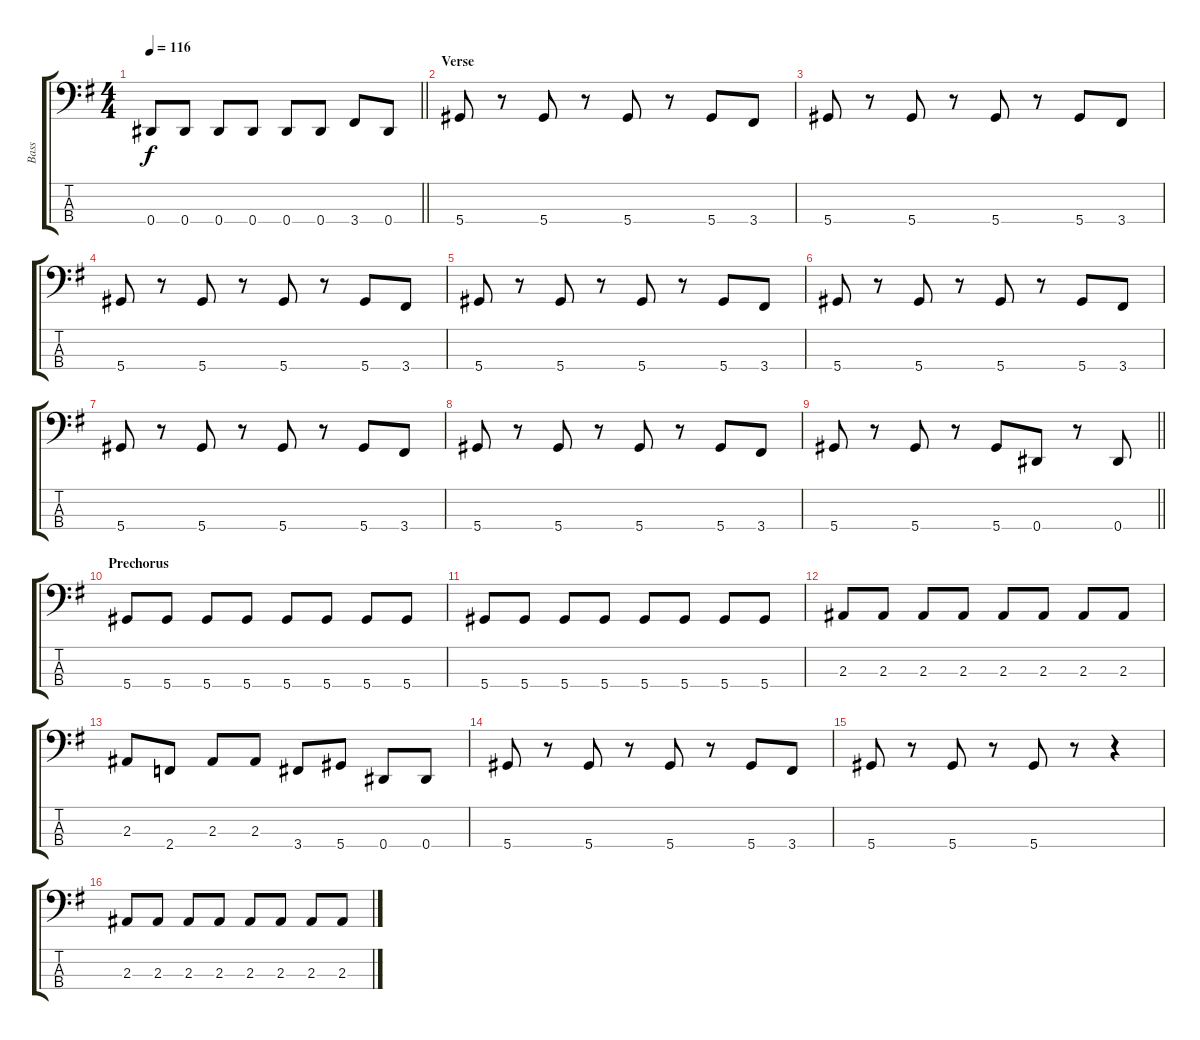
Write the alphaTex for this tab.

\track ("Bass" "Bass") {instrument electricbassfinger}
\staff {score tabs}
\tuning (Gb2 Db2 Ab1 Eb1) {hide}
\ts (4 4)
\tempo 116
\clef f4
\barLineRight lightlight
\ks g
0.4.8{dy f} 0.4.8 0.4.8 0.4.8 0.4.8 0.4.8 3.4.8 0.4.8 |
\section ("" "Verse")
5.4.8 r.8 5.4.8 r.8 5.4.8 r.8 5.4.8 3.4.8 |
5.4.8 r.8 5.4.8 r.8 5.4.8 r.8 5.4.8 3.4.8 |
5.4.8 r.8 5.4.8 r.8 5.4.8 r.8 5.4.8 3.4.8 |
5.4.8 r.8 5.4.8 r.8 5.4.8 r.8 5.4.8 3.4.8 |
5.4.8 r.8 5.4.8 r.8 5.4.8 r.8 5.4.8 3.4.8 |
5.4.8 r.8 5.4.8 r.8 5.4.8 r.8 5.4.8 3.4.8 |
5.4.8 r.8 5.4.8 r.8 5.4.8 r.8 5.4.8 3.4.8 |
\barLineRight lightlight
5.4.8 r.8 5.4.8 r.8 5.4.8 0.4.8 r.8 0.4.8 |
\section ("" "Prechorus")
5.4.8 5.4.8 5.4.8 5.4.8 5.4.8 5.4.8 5.4.8 5.4.8 |
5.4.8 5.4.8 5.4.8 5.4.8 5.4.8 5.4.8 5.4.8 5.4.8 |
2.3.8 2.3.8 2.3.8 2.3.8 2.3.8 2.3.8 2.3.8 2.3.8 |
2.3.8 2.4.8 2.3.8 2.3.8 3.4.8 5.4.8 0.4.8 0.4.8 |
5.4.8 r.8 5.4.8 r.8 5.4.8 r.8 5.4.8 3.4.8 |
5.4.8 r.8 5.4.8 r.8 5.4.8 r.8 r.4 |
2.3.8 2.3.8 2.3.8 2.3.8 2.3.8 2.3.8 2.3.8 2.3.8
